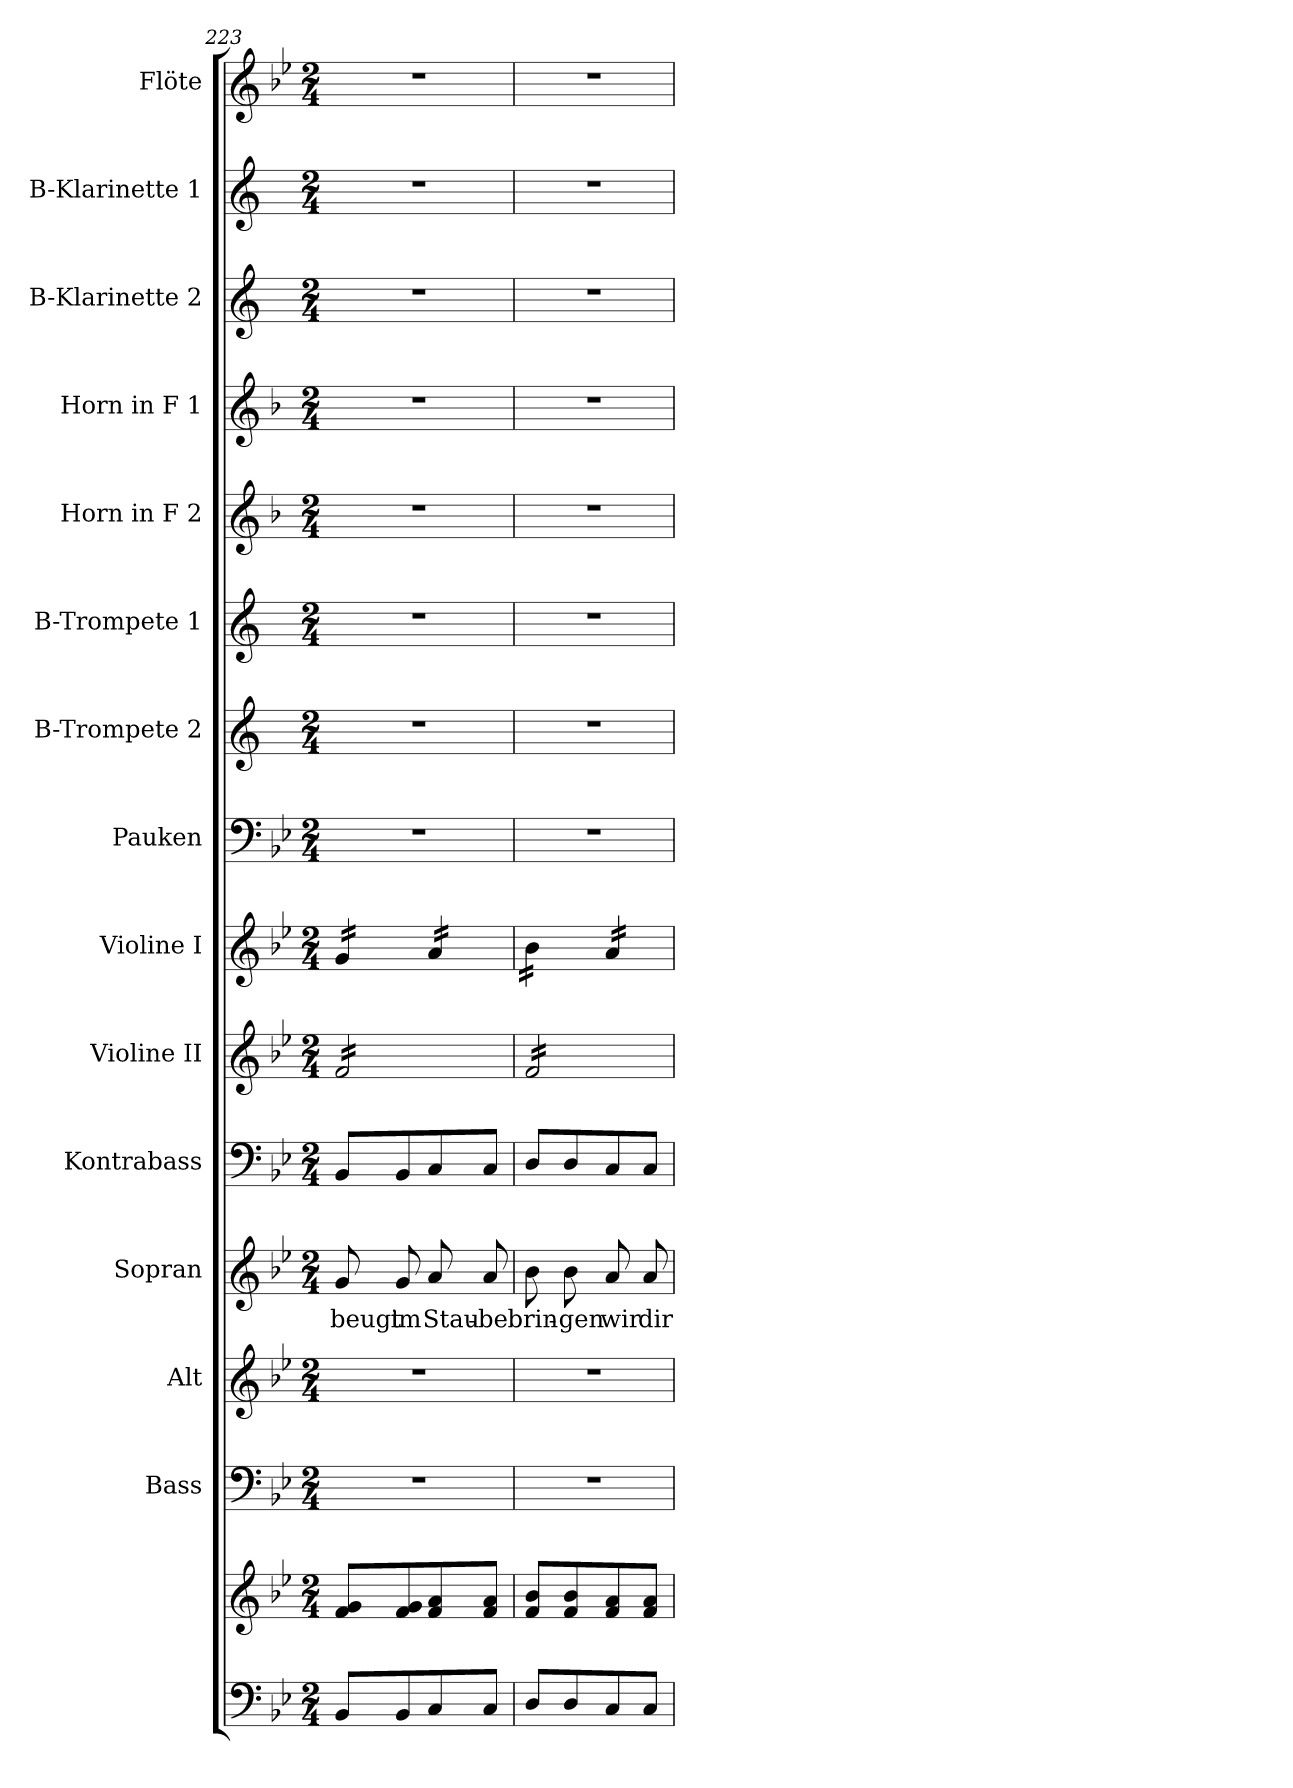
**kern	**kern	**kern	**kern	**kern	**text	**kern	**kern	**kern	**kern	**kern	**kern	**kern	**kern	**kern	**kern	**kern
*part15	*part15	*part14	*part13	*part12	*part12	*part11	*part10	*part9	*part8	*part7	*part6	*part5	*part4	*part3	*part2	*part1
*staff16	*staff15	*staff14	*staff13	*staff12	*staff12	*staff11	*staff10	*staff9	*staff8	*staff7	*staff6	*staff5	*staff4	*staff3	*staff2	*staff1
*	*	*I"Bass	*I"Alt	*I"Sopran	*	*I"Kontrabass	*I"Violine II	*I"Violine I	*I"Pauken	*I"B-Trompete 2	*I"B-Trompete 1	*I"Horn in F 2	*I"Horn in F 1	*I"B-Klarinette 2	*I"B-Klarinette 1	*I"Flöte
*	*	*I'B.	*I'A.	*I'S.	*	*I'Kb.	*I'Vl. II	*I'Vl. I	*I'Pk.	*I'B Trp. 2	*I'B Trp. 1	*	*	*I'B Kl. 2	*I'B Kl. 1	*I'Fl.
*clefF4	*clefG2	*clefF4	*clefG2	*clefG2	*	*clefF4	*clefG2	*clefG2	*clefF4	*clefG2	*clefG2	*clefG2	*clefG2	*clefG2	*clefG2	*clefG2
*	*	*	*	*	*	*ITrd7c12	*	*	*	*ITrd1c2	*ITrd1c2	*ITrd4c7	*ITrd4c7	*ITrd1c2	*ITrd1c2	*
*k[b-e-]	*k[b-e-]	*k[b-e-]	*k[b-e-]	*k[b-e-]	*	*k[b-e-]	*k[b-e-]	*k[b-e-]	*k[b-e-]	*k[b-e-]	*k[b-e-]	*k[b-e-]	*k[b-e-]	*k[b-e-]	*k[b-e-]	*k[b-e-]
*B-:	*B-:	*B-:	*B-:	*B-:	*	*B-:	*B-:	*B-:	*B-:	*B-:	*B-:	*B-:	*B-:	*B-:	*B-:	*B-:
*M2/4	*M2/4	*M2/4	*M2/4	*M2/4	*	*M2/4	*M2/4	*M2/4	*M2/4	*M2/4	*M2/4	*M2/4	*M2/4	*M2/4	*M2/4	*M2/4
=223	=223	=223	=223	=223	=223	=223	=223	=223	=223	=223	=223	=223	=223	=223	=223	=223
!	!	!	!	!	!LO:LY:b	!	!	!	!	!	!	!	!	!	!	!
*	*	*	*	*	*	*	*tremolo	*	*	*	*	*	*	*	*	*
*	*	*	*	*	*	*	*	*tremolo	*	*	*	*	*	*	*	*
8BB-/L	8f/ 8g/L	2r	2r	8g/	-beugt	8BBB-/L	16f/LL	16g/LL	2r	2r	2r	2r	2r	2r	2r	2r
.	.	.	.	.	.	.	16f/	16g/	.	.	.	.	.	.	.	.
!	!	!	!	!	!LO:LY:b	!	!	!	!	!	!	!	!	!	!	!
8BB-/	8f/ 8g/	.	.	8g/	im	8BBB-/	16f/	16g/	.	.	.	.	.	.	.	.
.	.	.	.	.	.	.	16f/	16g/JJ	.	.	.	.	.	.	.	.
!	!	!	!	!	!LO:LY:b	!	!	!	!	!	!	!	!	!	!	!
8C/	8f/ 8a/	.	.	8a/	Stau-	8CC/	16f/	16a/LL	.	.	.	.	.	.	.	.
.	.	.	.	.	.	.	16f/	16a/	.	.	.	.	.	.	.	.
!	!	!	!	!	!LO:LY:b	!	!	!	!	!	!	!	!	!	!	!
8C/J	8f/ 8a/J	.	.	8a/	-be	8CC/J	16f/	16a/	.	.	.	.	.	.	.	.
.	.	.	.	.	.	.	16f/JJ	16a/JJ	.	.	.	.	.	.	.	.
=224	=224	=224	=224	=224	=224	=224	=224	=224	=224	=224	=224	=224	=224	=224	=224	=224
!	!	!	!	!	!LO:LY:b	!	!	!	!	!	!	!	!	!	!	!
8D/L	8f/ 8b-/L	2r	2r	8b-\	brin-	8DD/L	16f/LL	16b-\LL	2r	2r	2r	2r	2r	2r	2r	2r
.	.	.	.	.	.	.	16f/	16b-\	.	.	.	.	.	.	.	.
!	!	!	!	!	!LO:LY:b	!	!	!	!	!	!	!	!	!	!	!
8D/	8f/ 8b-/	.	.	8b-\	-gen	8DD/	16f/	16b-\	.	.	.	.	.	.	.	.
.	.	.	.	.	.	.	16f/	16b-\JJ	.	.	.	.	.	.	.	.
!	!	!	!	!	!LO:LY:b	!	!	!	!	!	!	!	!	!	!	!
8C/	8f/ 8a/	.	.	8a/	wir	8CC/	16f/	16a/LL	.	.	.	.	.	.	.	.
.	.	.	.	.	.	.	16f/	16a/	.	.	.	.	.	.	.	.
!	!	!	!	!	!LO:LY:b	!	!	!	!	!	!	!	!	!	!	!
8C/J	8f/ 8a/J	.	.	8a/	dir	8CC/J	16f/	16a/	.	.	.	.	.	.	.	.
.	.	.	.	.	.	.	16f/JJ	16a/JJ	.	.	.	.	.	.	.	.
*	*	*	*	*	*	*	*	*Xtremolo	*	*	*	*	*	*	*	*
*	*	*	*	*	*	*	*Xtremolo	*	*	*	*	*	*	*	*	*
=	=	=	=	=	=	=	=	=	=	=	=	=	=	=	=	=
*-	*-	*-	*-	*-	*-	*-	*-	*-	*-	*-	*-	*-	*-	*-	*-	*-
